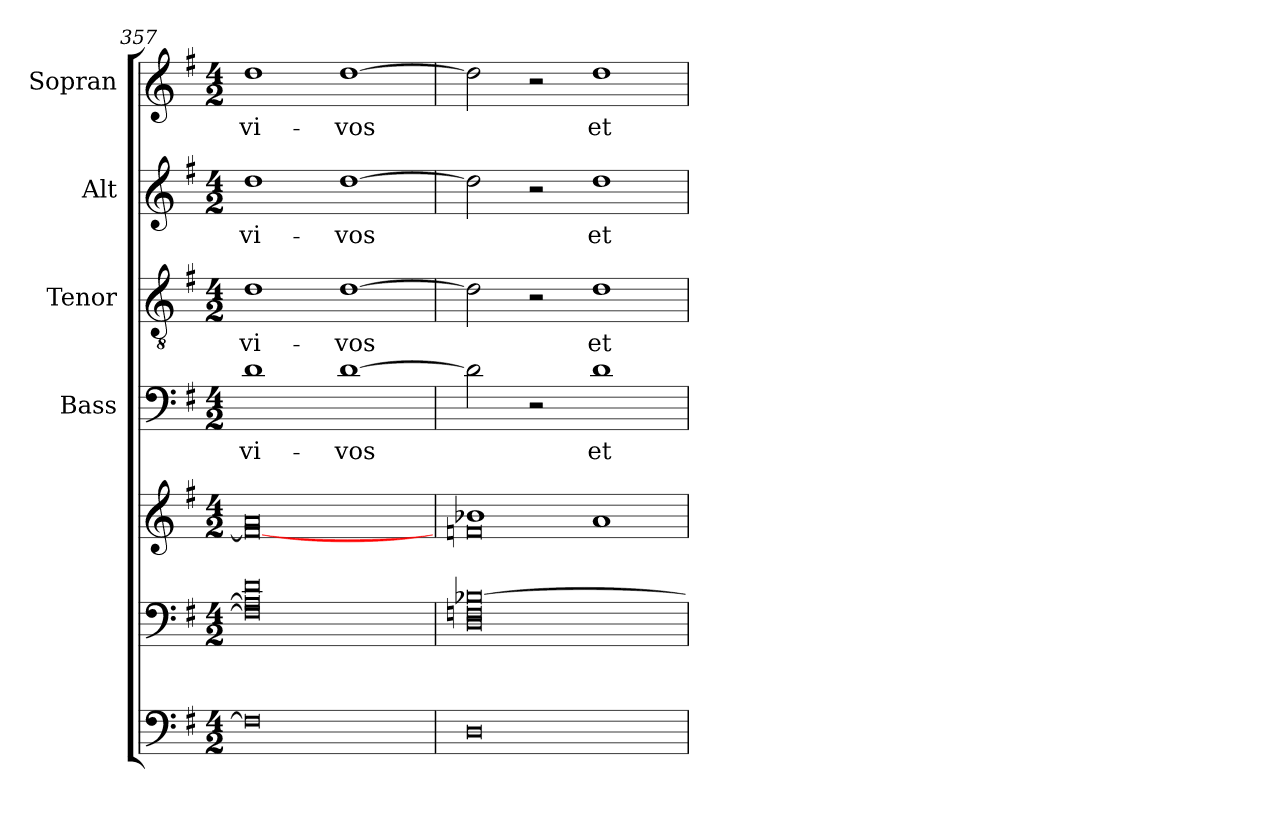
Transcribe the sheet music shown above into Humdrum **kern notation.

**kern	**kern	**kern	**kern	**text	**kern	**text	**kern	**text	**kern	**text
*part6	*part5	*part5	*part4	*part4	*part3	*part3	*part2	*part2	*part1	*part1
*staff7	*staff6	*staff5	*staff4	*staff4	*staff3	*staff3	*staff2	*staff2	*staff1	*staff1
*	*	*	*I"Bass	*	*I"Tenor	*	*I"Alt	*	*I"Sopran	*
*	*	*	*I'B.	*	*I'T.	*	*I'A.	*	*I'S.	*
!!LO:LB:g=z
*clefF4	*clefF4	*clefG2	*clefF4	*	*clefGv2	*	*clefG2	*	*clefG2	*
*k[f#]	*k[f#]	*k[f#]	*k[f#]	*	*k[f#]	*	*k[f#]	*	*k[f#]	*
*G:	*G:	*G:	*G:	*	*G:	*	*G:	*	*G:	*
*M4/2	*M4/2	*M4/2	*M4/2	*	*M4/2	*	*M4/2	*	*M4/2	*
=357	=357	=357	=357	=357	=357	=357	=357	=357	=357	=357
!	!	!	!	!LO:LY:b	!	!LO:LY:b	!	!LO:LY:b	!	!LO:LY:b
0F]	0F] 0A] 0d	0f_ 0a	1d	vi-	1d	vi-	1dd	vi-	1dd	vi-
!	!	!	!	!LO:LY:b	!	!LO:LY:b	!	!LO:LY:b	!	!LO:LY:b
.	.	.	[1d	-vos	[1d	-vos	[1dd	-vos	[1dd	-vos
=358	=358	=358	=358	=358	=358	=358	=358	=358	=358	=358
*	*	*^	*	*	*	*	*	*	*	*
0D	0D 0Fn [0B-X	1b-X	0f	2d\]	.	2d\]	.	2dd\]	.	2dd\]	.
.	.	.	.	2r	.	2r	.	2r	.	2r	.
!	!	!	!	!	!LO:LY:b	!	!LO:LY:b	!	!LO:LY:b	!	!LO:LY:b
.	.	1a	.	1d	et	1d	et	1dd	et	1dd	et
*	*	*v	*v	*	*	*	*	*	*	*	*
=	=	=	=	=	=	=	=	=	=	=
*-	*-	*-	*-	*-	*-	*-	*-	*-	*-	*-
